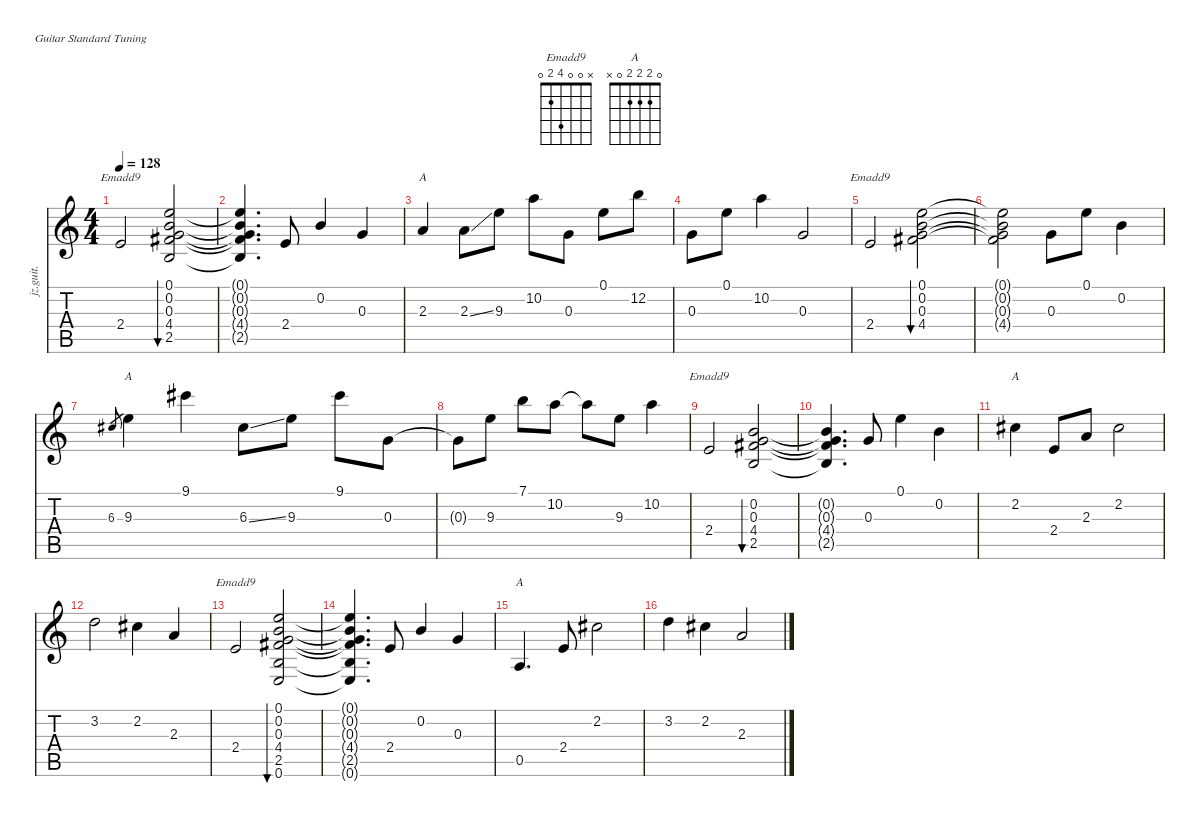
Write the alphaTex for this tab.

\defaultSystemsLayout 4
\hideDynamics
\bracketExtendMode nobrackets
\otherSystemsTrackNameOrientation horizontal
\track ("Guitar" "jz.guit.") {instrument electricguitarjazz}
\staff {score tabs}
\tuning (E4 B3 G3 D3 A2 E2)
\chord ("Emadd9" x 0 0 4 2 0)
\chord ("A" x 2 2 2 0 x) {barre (2 2)}
\chord ("A" 0 2 2 2 0 x)
\ts (4 4)
\tempo 128
\clef g2
\ks c
2.4.2{ch "Emadd9" dy f beam Up} (0.1 0.2 0.3 4.4{acc #} 2.5).2{bu 480 beam Up} |
(0.1{t} 0.2{t} 0.3{t} 4.4{t acc #} 2.5{t}).4{d beam Up} 2.4.8{beam Up} 0.2.4{beam Up} 0.3.4{beam Up} |
2.3.4{ch "A" beam Up} 2.3{ss}.8{beam Down} 9.3.8{beam Down} 10.2.8{beam Down} 0.3.8{beam Down} 0.1.8{beam Down} 12.2.8{beam Down} |
0.3.8{beam Down} 0.1.8{beam Down} 10.2.4{beam Down} 0.3.2{beam Up} |
2.4.2{ch "Emadd9" beam Up} (0.1 0.2 0.3 4.4{acc #}).2{bu 480 beam Down} |
(0.1{t} 0.2{t} 0.3{t} 4.4{t acc #}).2{beam Down} 0.3.8{beam Down} 0.1.8{beam Down} 0.2.4{beam Down} |
6.3{acc #}.8{gr dy mf beam Up} 9.3.4{ch "A" dy f beam Down} 9.1{acc #}.4{beam Down} 6.3{ss acc #}.8{beam Down} 9.3.8{beam Down} 9.1{acc #}.8{beam Down} 0.3.8{beam Down} |
0.3{t}.8{beam Down} 9.3.8{beam Down} 7.1.8{beam Down} 10.2.8{beam Down} 10.2{t}.8{beam Down} 9.3.8{beam Down} 10.2.4{beam Down} |
2.4.2{ch "Emadd9" beam Up} (0.2 0.3 4.4{acc #} 2.5).2{bu 480 beam Up} |
(0.2{t} 0.3{t} 4.4{t acc #} 2.5{t}).4{d beam Up} 0.3.8{beam Up} 0.1.4{beam Down} 0.2.4{beam Down} |
2.2{acc #}.4{ch "A" beam Down} 2.4.8{beam Up} 2.3.8{beam Up} 2.2{acc #}.2{beam Down} |
3.2.2{beam Down} 2.2{acc #}.4{beam Down} 2.3.4{beam Up} |
2.4.2{ch "Emadd9" beam Up} (0.1 0.2 0.3 4.4{acc #} 2.5 0.6).2{bu 480 beam Up} |
(0.1{t} 0.2{t} 0.3{t} 4.4{t acc #} 2.5{t} 0.6{t}).4{d beam Up} 2.4.8{beam Up} 0.2.4{beam Up} 0.3.4{beam Up} |
0.5.4{d ch "A" beam Up} 2.4.8{beam Up} 2.2{acc #}.2{beam Down} |
3.2.4{beam Down} 2.2{acc #}.4{beam Down} 2.3.2{beam Up}
